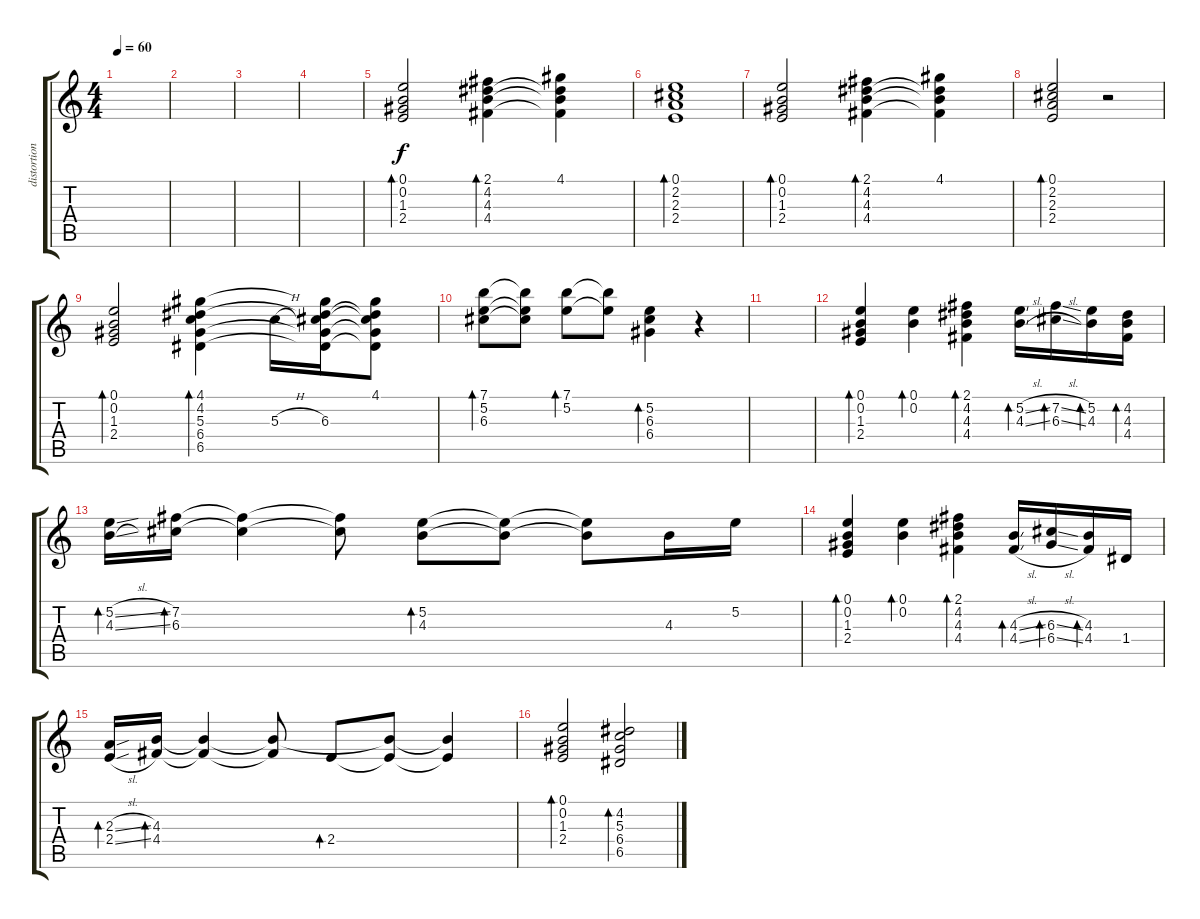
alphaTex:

\track ("distortion guitar" "distortion") {instrument distortionguitar}
\staff {score tabs}
\tuning (E4 B3 G3 D3 A2 E2) {hide}
\ts (4 4)
\tempo 60
\clef g2
\ks c
|
|
|
|
(0.1 0.2 1.3 2.4).2{bd 240} (2.1 4.2 4.3 4.4).4{bd 240} (4.1 4.2{t} 4.3{t} 4.4{t}).4 |
(0.1 2.2 2.3 2.4).1{bd 240} |
(0.1 0.2 1.3 2.4).2{bd 240} (2.1 4.2 4.3 4.4).4{bd 240} (4.1 4.2{t} 4.3{t} 4.4{t}).4 |
(0.1 2.2 2.3 2.4).2{bd 240} r.2 |
(0.1 0.2 1.3 2.4).2{bd 240} (4.1 4.2 5.3 6.4 6.5).4{bd 240} 5.3{h}.16 (4.1{t} 4.2{t} 6.3 6.4{t} 6.5{t}).16 (4.1 4.2{t} 6.3{t} 6.4{t} 6.5{t}).8 |
(7.1 5.2 6.3).8{bd 240} (7.1{t} 5.2{t} 6.3{t}).8 (7.1 5.2).8{bd 480} (7.1{t} 5.2{t}).8 (5.2 6.3 6.4).4{bd 240} r.4 |
|
(0.1 0.2 1.3 2.4).4{bd 240} (0.1 0.2).4{bd 240} (2.1 4.2 4.3 4.4).4{bd 240} (5.2{sl} 4.3{sl}).16{bd 120} (7.2{sl} 6.3{sl}).16{bd 120} (5.2 4.3).16{bd 120} (4.2 4.3 4.4).16{bd 120} |
(5.2{sl} 4.3{sl}).16{bd 120} (7.2 6.3).16{bd 120} (7.2{t} 6.3{t}).4 (7.2{t} 6.3{t}).8 (5.2 4.3).8{bd 120} (5.2{t} 4.3{t}).8 (5.2{t} 4.3{t}).8 4.3.16 5.2.16 |
(0.1 0.2 1.3 2.4).4{bd 240} (0.1 0.2).4{bd 240} (2.1 4.2 4.3 4.4).4{bd 240} (4.3{sl} 4.4{sl}).16{bd 120} (6.3{sl} 6.4{sl}).16{bd 120} (4.3 4.4).16{bd 120} 1.4.16 |
(2.3{sl} 2.4{sl}).16{bd 120} (4.3 4.4).16{bd 120} (4.3{t} 4.4{t}).4 (4.3{t} 4.4{t}).8 2.4.8{bd 120} (4.3{t} 2.4{t}).8 (4.3{t} 2.4{t}).4 |
(0.1 0.2 1.3 2.4).2{bd 240} (4.2 5.3 6.4 6.5).2{bd 240}
